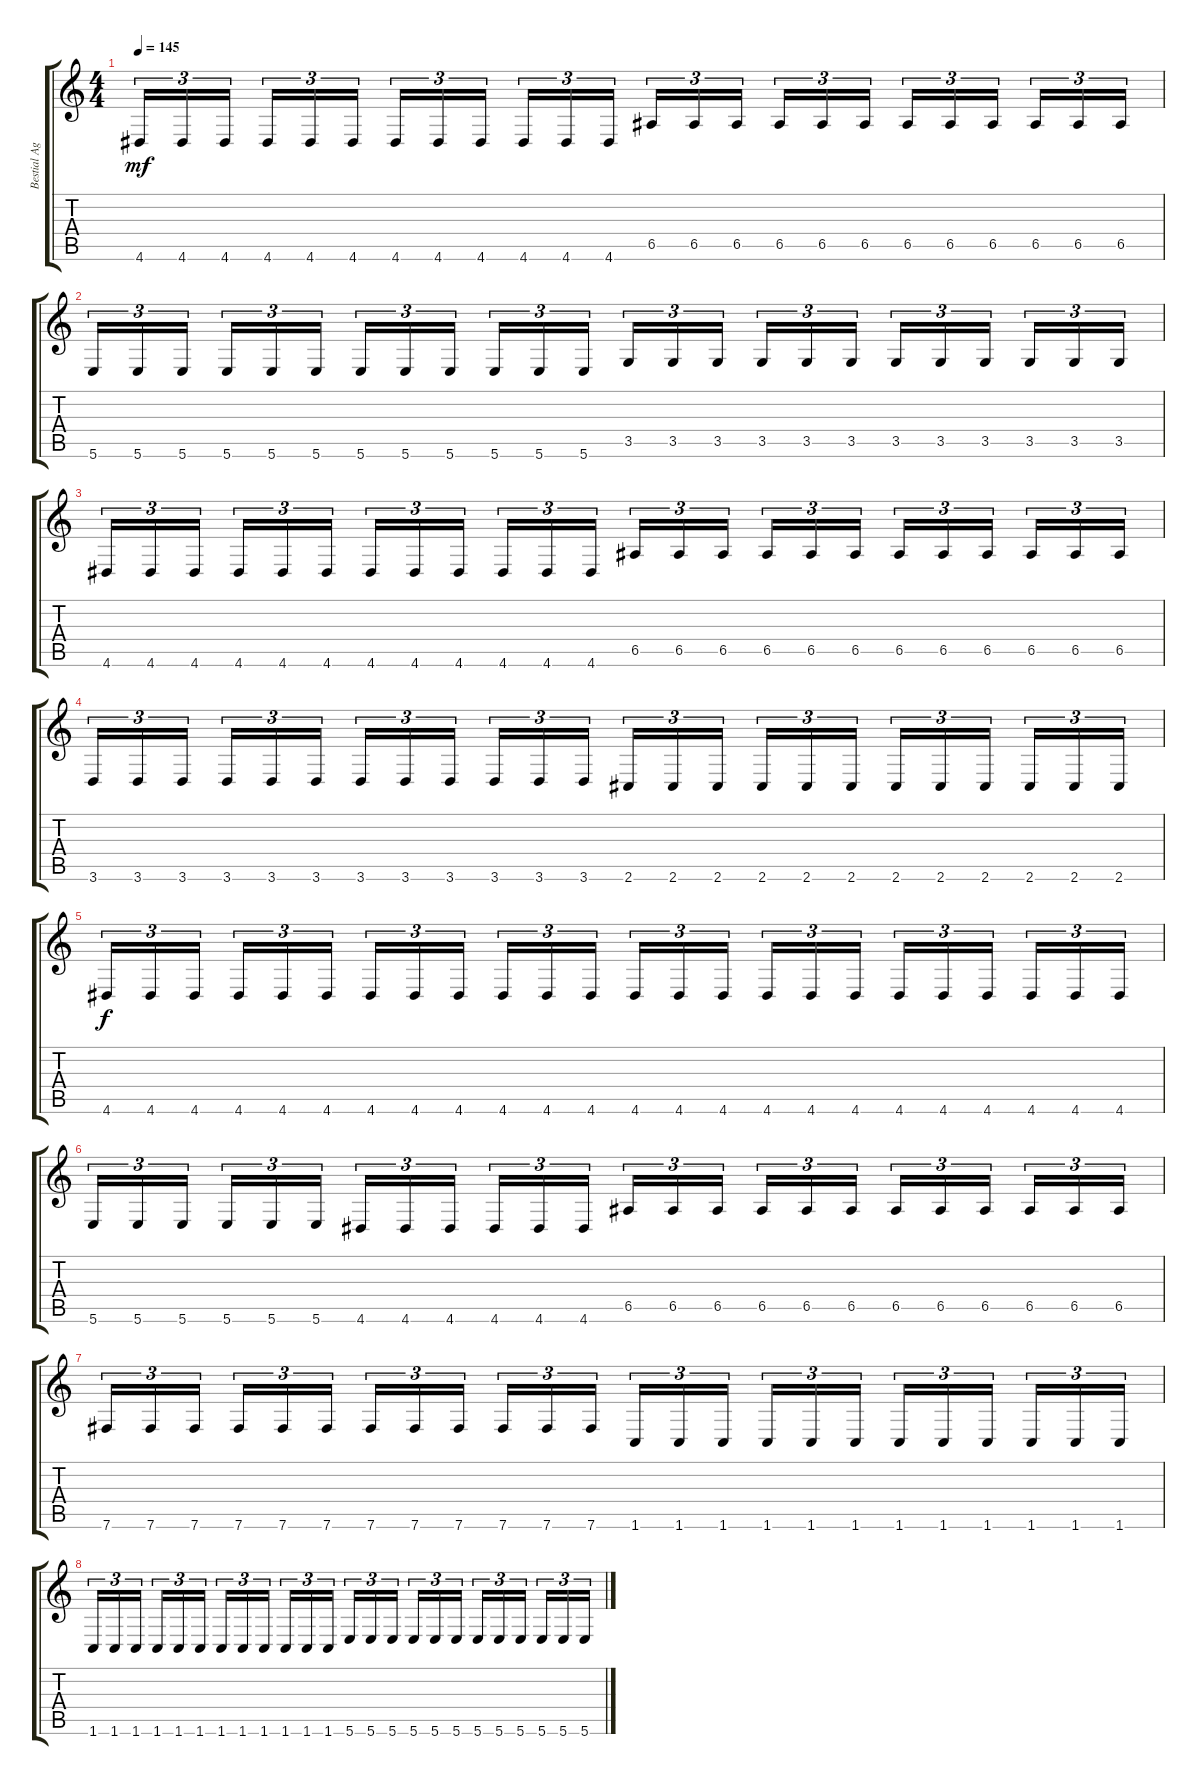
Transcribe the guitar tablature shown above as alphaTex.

\track ("Bestial Aggressor of Morbid Invocations" "Bestial Ag") {instrument distortionguitar}
\staff {score tabs}
\tuning (B3 Gb3 D3 A2 E2 B1) {hide}
\ts (4 4)
\tempo 145
\clef g2
\ks c
4.6.16{tu (3 2) dy mf} 4.6.16{tu (3 2)} 4.6.16{tu (3 2) beam splitsecondary} 4.6.16{tu (3 2)} 4.6.16{tu (3 2)} 4.6.16{tu (3 2)} 4.6.16{tu (3 2)} 4.6.16{tu (3 2)} 4.6.16{tu (3 2) beam splitsecondary} 4.6.16{tu (3 2)} 4.6.16{tu (3 2)} 4.6.16{tu (3 2)} 6.5.16{tu (3 2)} 6.5.16{tu (3 2)} 6.5.16{tu (3 2) beam splitsecondary} 6.5.16{tu (3 2)} 6.5.16{tu (3 2)} 6.5.16{tu (3 2)} 6.5.16{tu (3 2)} 6.5.16{tu (3 2)} 6.5.16{tu (3 2) beam splitsecondary} 6.5.16{tu (3 2)} 6.5.16{tu (3 2)} 6.5.16{tu (3 2)} |
5.6.16{tu (3 2)} 5.6.16{tu (3 2)} 5.6.16{tu (3 2) beam splitsecondary} 5.6.16{tu (3 2)} 5.6.16{tu (3 2)} 5.6.16{tu (3 2)} 5.6.16{tu (3 2)} 5.6.16{tu (3 2)} 5.6.16{tu (3 2) beam splitsecondary} 5.6.16{tu (3 2)} 5.6.16{tu (3 2)} 5.6.16{tu (3 2)} 3.5.16{tu (3 2)} 3.5.16{tu (3 2)} 3.5.16{tu (3 2) beam splitsecondary} 3.5.16{tu (3 2)} 3.5.16{tu (3 2)} 3.5.16{tu (3 2)} 3.5.16{tu (3 2)} 3.5.16{tu (3 2)} 3.5.16{tu (3 2) beam splitsecondary} 3.5.16{tu (3 2)} 3.5.16{tu (3 2)} 3.5.16{tu (3 2)} |
4.6.16{tu (3 2)} 4.6.16{tu (3 2)} 4.6.16{tu (3 2) beam splitsecondary} 4.6.16{tu (3 2)} 4.6.16{tu (3 2)} 4.6.16{tu (3 2)} 4.6.16{tu (3 2)} 4.6.16{tu (3 2)} 4.6.16{tu (3 2) beam splitsecondary} 4.6.16{tu (3 2)} 4.6.16{tu (3 2)} 4.6.16{tu (3 2)} 6.5.16{tu (3 2)} 6.5.16{tu (3 2)} 6.5.16{tu (3 2) beam splitsecondary} 6.5.16{tu (3 2)} 6.5.16{tu (3 2)} 6.5.16{tu (3 2)} 6.5.16{tu (3 2)} 6.5.16{tu (3 2)} 6.5.16{tu (3 2) beam splitsecondary} 6.5.16{tu (3 2)} 6.5.16{tu (3 2)} 6.5.16{tu (3 2)} |
3.6.16{tu (3 2)} 3.6.16{tu (3 2)} 3.6.16{tu (3 2) beam splitsecondary} 3.6.16{tu (3 2)} 3.6.16{tu (3 2)} 3.6.16{tu (3 2)} 3.6.16{tu (3 2)} 3.6.16{tu (3 2)} 3.6.16{tu (3 2) beam splitsecondary} 3.6.16{tu (3 2)} 3.6.16{tu (3 2)} 3.6.16{tu (3 2)} 2.6.16{tu (3 2)} 2.6.16{tu (3 2)} 2.6.16{tu (3 2) beam splitsecondary} 2.6.16{tu (3 2)} 2.6.16{tu (3 2)} 2.6.16{tu (3 2)} 2.6.16{tu (3 2)} 2.6.16{tu (3 2)} 2.6.16{tu (3 2) beam splitsecondary} 2.6.16{tu (3 2)} 2.6.16{tu (3 2)} 2.6.16{tu (3 2)} |
4.6.16{tu (3 2) dy f} 4.6.16{tu (3 2)} 4.6.16{tu (3 2) beam splitsecondary} 4.6.16{tu (3 2)} 4.6.16{tu (3 2)} 4.6.16{tu (3 2)} 4.6.16{tu (3 2)} 4.6.16{tu (3 2)} 4.6.16{tu (3 2) beam splitsecondary} 4.6.16{tu (3 2)} 4.6.16{tu (3 2)} 4.6.16{tu (3 2)} 4.6.16{tu (3 2)} 4.6.16{tu (3 2)} 4.6.16{tu (3 2) beam splitsecondary} 4.6.16{tu (3 2)} 4.6.16{tu (3 2)} 4.6.16{tu (3 2)} 4.6.16{tu (3 2)} 4.6.16{tu (3 2)} 4.6.16{tu (3 2) beam splitsecondary} 4.6.16{tu (3 2)} 4.6.16{tu (3 2)} 4.6.16{tu (3 2)} |
5.6.16{tu (3 2)} 5.6.16{tu (3 2)} 5.6.16{tu (3 2) beam splitsecondary} 5.6.16{tu (3 2)} 5.6.16{tu (3 2)} 5.6.16{tu (3 2)} 4.6.16{tu (3 2)} 4.6.16{tu (3 2)} 4.6.16{tu (3 2) beam splitsecondary} 4.6.16{tu (3 2)} 4.6.16{tu (3 2)} 4.6.16{tu (3 2)} 6.5.16{tu (3 2)} 6.5.16{tu (3 2)} 6.5.16{tu (3 2) beam splitsecondary} 6.5.16{tu (3 2)} 6.5.16{tu (3 2)} 6.5.16{tu (3 2)} 6.5.16{tu (3 2)} 6.5.16{tu (3 2)} 6.5.16{tu (3 2) beam splitsecondary} 6.5.16{tu (3 2)} 6.5.16{tu (3 2)} 6.5.16{tu (3 2)} |
7.6.16{tu (3 2)} 7.6.16{tu (3 2)} 7.6.16{tu (3 2) beam splitsecondary} 7.6.16{tu (3 2)} 7.6.16{tu (3 2)} 7.6.16{tu (3 2)} 7.6.16{tu (3 2)} 7.6.16{tu (3 2)} 7.6.16{tu (3 2) beam splitsecondary} 7.6.16{tu (3 2)} 7.6.16{tu (3 2)} 7.6.16{tu (3 2)} 1.6.16{tu (3 2)} 1.6.16{tu (3 2)} 1.6.16{tu (3 2) beam splitsecondary} 1.6.16{tu (3 2)} 1.6.16{tu (3 2)} 1.6.16{tu (3 2)} 1.6.16{tu (3 2)} 1.6.16{tu (3 2)} 1.6.16{tu (3 2) beam splitsecondary} 1.6.16{tu (3 2)} 1.6.16{tu (3 2)} 1.6.16{tu (3 2)} |
1.6.16{tu (3 2)} 1.6.16{tu (3 2)} 1.6.16{tu (3 2) beam splitsecondary} 1.6.16{tu (3 2)} 1.6.16{tu (3 2)} 1.6.16{tu (3 2)} 1.6.16{tu (3 2)} 1.6.16{tu (3 2)} 1.6.16{tu (3 2) beam splitsecondary} 1.6.16{tu (3 2)} 1.6.16{tu (3 2)} 1.6.16{tu (3 2)} 5.6.16{tu (3 2)} 5.6.16{tu (3 2)} 5.6.16{tu (3 2) beam splitsecondary} 5.6.16{tu (3 2)} 5.6.16{tu (3 2)} 5.6.16{tu (3 2)} 5.6.16{tu (3 2)} 5.6.16{tu (3 2)} 5.6.16{tu (3 2) beam splitsecondary} 5.6.16{tu (3 2)} 5.6.16{tu (3 2)} 5.6.16{tu (3 2)}
